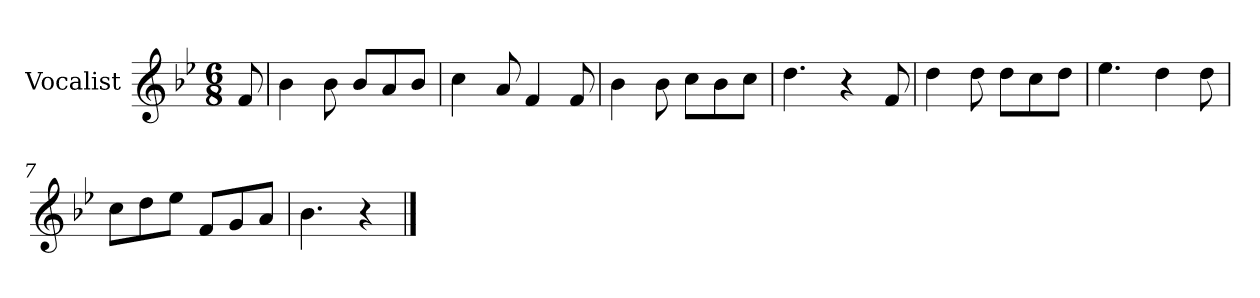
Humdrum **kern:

**kern
*part1
*staff1
*I"Vocalist
*k[b-e-]
*B-:
*M6/8
=
8f
=1
4b-
8b-
8b-L
8a
8b-J
=2
4cc
8a
4f
8f
=3
4b-
8b-
8ccL
8b-
8ccJ
=4
4.dd
4r
8f
=5
4dd
8dd
8ddL
8cc
8ddJ
=6
4.ee-
4dd
8dd
=7
8ccL
8dd
8ee-J
8fL
8g
8aJ
=8
4.b-
4r
==
*-
